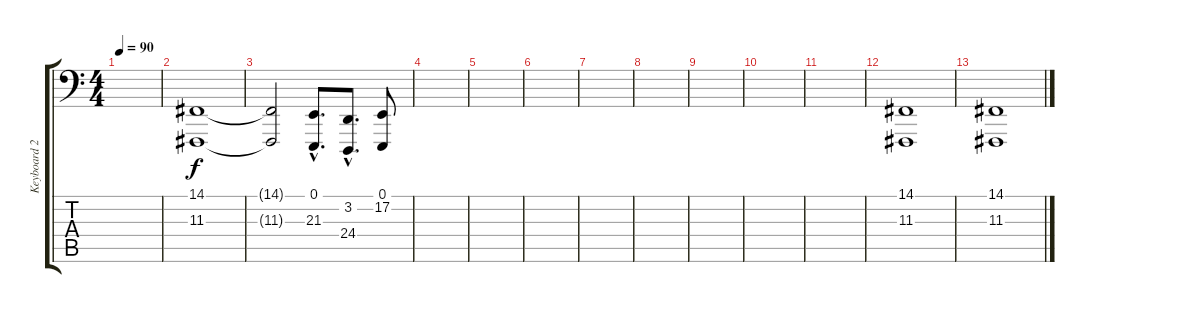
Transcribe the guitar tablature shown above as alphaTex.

\track ("Keyboard 2" "Keyboard 2") {instrument acousticgrandpiano}
\staff {score tabs}
\tuning (E1 B0 G0 D0 A-1 E-1) {hide}
\ts (4 4)
\tempo 90
\clef f4
\ks c
|
(14.1 11.3).1 |
(14.1{t} 11.3{t}).2 (0.1{hac} 21.3{hac}).8{d} (3.2{hac} 24.4{hac}).8{d} (0.1 17.2).8 |
|
|
|
|
|
|
|
|
(14.1 11.3).1{volume 0} |
(14.1 11.3).1
